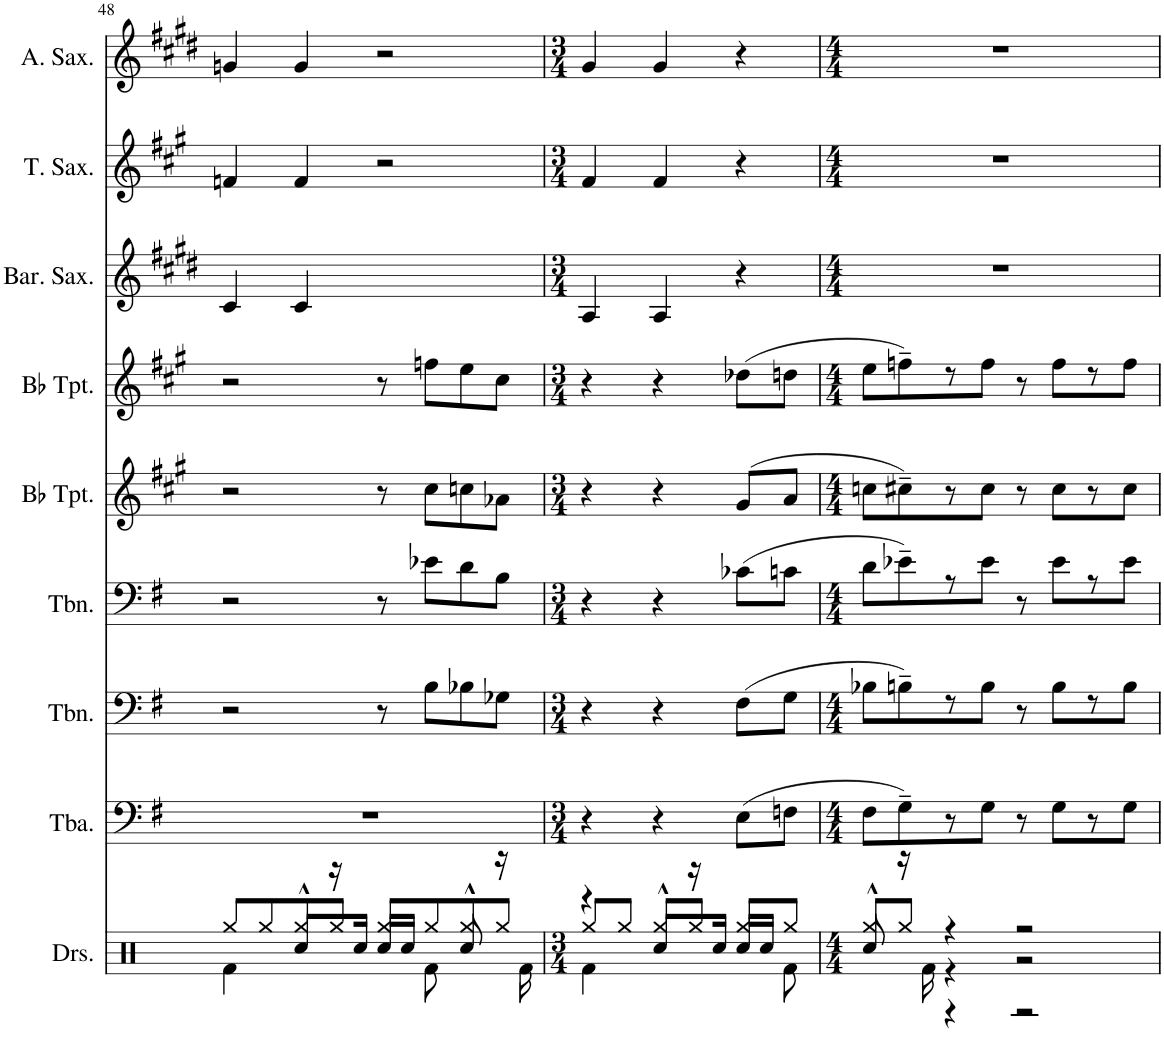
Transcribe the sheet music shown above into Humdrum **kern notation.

**kern	**kern	**kern	**kern	**kern	**kern	**kern	**kern	**kern
*part9	*part8	*part7	*part6	*part5	*part4	*part3	*part2	*part1
*staff9	*staff8	*staff7	*staff6	*staff5	*staff4	*staff3	*staff2	*staff1
*I"Drumset	*I"Tuba	*I"Trombone	*I"Trombone	*I"Bb Trumpet	*I"Bb Trumpet	*I"Baritone Saxophone	*I"Tenor Saxophone	*I"Alto Saxophone
*I'Drs.	*I'Tba.	*I'Tbn.	*I'Tbn.	*I'Bb Tpt.	*I'Bb Tpt.	*I'Bar. Sax.	*I'T. Sax.	*I'A. Sax.
!!LO:PB:g=z
*clefX	*clefF4	*clefF4	*clefF4	*clefG2	*clefG2	*clefG2	*clefG2	*clefG2
*	*	*	*	*Trd1c2	*Trd1c2	*Trd12c21	*Trd8c14	*Trd5c9
*k[]	*k[f#]	*k[f#]	*k[f#]	*k[f#c#g#]	*k[f#c#g#]	*k[f#c#g#d#]	*k[f#c#g#]	*k[f#c#g#d#]
*M4/4	*M4/4	*M4/4	*M4/4	*M4/4	*M4/4	*M4/4	*M4/4	*M4/4
=48	=48	=48	=48	=48	=48	=48	=48	=48
*^	*	*	*	*	*	*	*	*
*	*^	*	*	*	*	*	*	*	*
4Rf\	4ryy	8Rgg/L	1r	2r	2r	2r	2r	4c#/	4fn/	4gn/
.	.	8Rgg/	.	.	.	.	.	.	.	.
4.ryy	8Rcc^^/L	8Rgg/	.	.	.	.	.	4c#/	4f/	4g/
.	16r	8Rgg/J	.	.	.	.	.	.	.	.
.	16Rcc/JJ	.	.	.	.	.	.	.	.	.
!	!LO:N:head=solid	!	!	!	!	!	!	!	!	!
.	16Rcc/LL	8Rgg/L	.	8r	8r	8r	8r	2ryy	2r	2r
.	16Rcc/JJ	.	.	.	.	.	.	.	.	.
8Rf\	8ryy	8Rgg/	.	8B\L	8e-X\L	8cc#\L	8ffn\L	.	.	.
8ryy	8Rcc^^/	8Rgg/	.	8B-X\	8d\	8ccn\	8ee\	.	.	.
16r	8ryy	8Rgg/J	.	8G-X\J	8B\J	8a-X\J	8cc#\J	.	.	.
16Rf\	.	.	.	.	.	.	.	.	.	.
=49	=49	=49	=49	=49	=49	=49	=49	=49	=49	=49
*M3/4	*	*	*M3/4	*M3/4	*M3/4	*M3/4	*M3/4	*M3/4	*M3/4	*M3/4
4Rf\	4r	8Rgg/L	4r	4r	4r	4r	4r	4A/	4f#/	4g#/
.	.	8Rgg/J	.	.	.	.	.	.	.	.
4.ryy	8Rcc^^/L	8Rgg/L	4r	4r	4r	4r	4r	4A/	4f#/	4g#/
.	16r	8Rgg/J	.	.	.	.	.	.	.	.
.	16Rcc/JJ	.	.	.	.	.	.	.	.	.
!	!LO:N:head=solid	!	!	!	!	!	!	!	!	!
.	16Rcc/LL	8Rgg/L	(8E\L	(8F#\L	(8c-X\L	(8g#/L	(8dd-X\L	4r	4r	4r
.	16Rcc/JJ	.	.	.	.	.	.	.	.	.
8Rf\	8ryy	8Rgg/J	8Fn\J	8G\J	8cn\J	8a/J	8ddn\J	.	.	.
=50	=50	=50	=50	=50	=50	=50	=50	=50	=50	=50
*M4/4	*	*	*M4/4	*M4/4	*M4/4	*M4/4	*M4/4	*M4/4	*M4/4	*M4/4
8ryy	8Rcc^^/	8Rgg/L	8F#\L	8B-X\L	8d\L	8ccn\L	8ee\L	1r	1r	1r
16r	8ryy	8Rgg/J	8G~\)	8Bn~\)	8e-X~\)	8cc#X~\)	8ffn~\)	.	.	.
16Rf\	.	.	.	.	.	.	.	.	.	.
4r	4r	4r	8r	8r	8r	8r	8r	.	.	.
.	.	.	8G\J	8B\J	8e-\J	8cc#\J	8ff\J	.	.	.
2r	2r	2r	8r	8r	8r	8r	8r	.	.	.
.	.	.	8G\L	8B\L	8e-\L	8cc#\L	8ff\L	.	.	.
.	.	.	8r	8r	8r	8r	8r	.	.	.
.	.	.	8G\J	8B\J	8e-\J	8cc#\J	8ff\J	.	.	.
*v	*v	*v	*	*	*	*	*	*	*	*
=	=	=	=	=	=	=	=	=
*-	*-	*-	*-	*-	*-	*-	*-	*-
